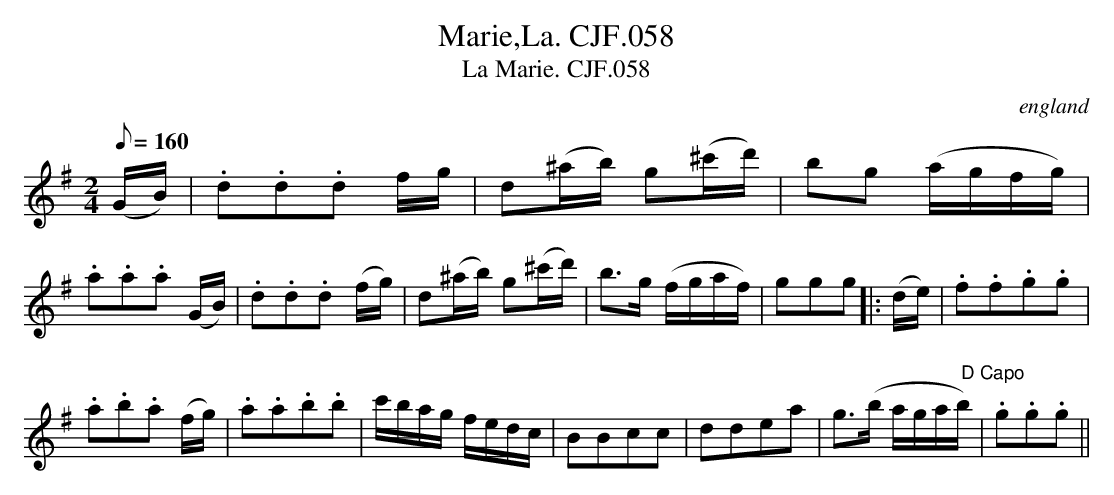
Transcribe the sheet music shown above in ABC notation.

X:1
T:Marie,La. CJF.058
T:La Marie. CJF.058
O:england
M:2/4
L:1/8
Q:160
K:G
(G/B/)|.d.d.d f/g/|d(^a/b/) g(^c'/d'/)|\
bg (a/g/f/g/)|.a.a.a (G/B/)|.d.d.d (f/g/)|\
d(^a/b/) g(^c'/d'/)|b>g (f/g/a/f/)|gggh||:(d/e/)|.f.f.g.g|
.a.b.a (f/g/)|.a.a.b.b|c'/b/a/g/ f/e/d/c/|\
BBcc|ddea|g>(b a/g/a/"  D Capo"b/)|.g.g.g||
